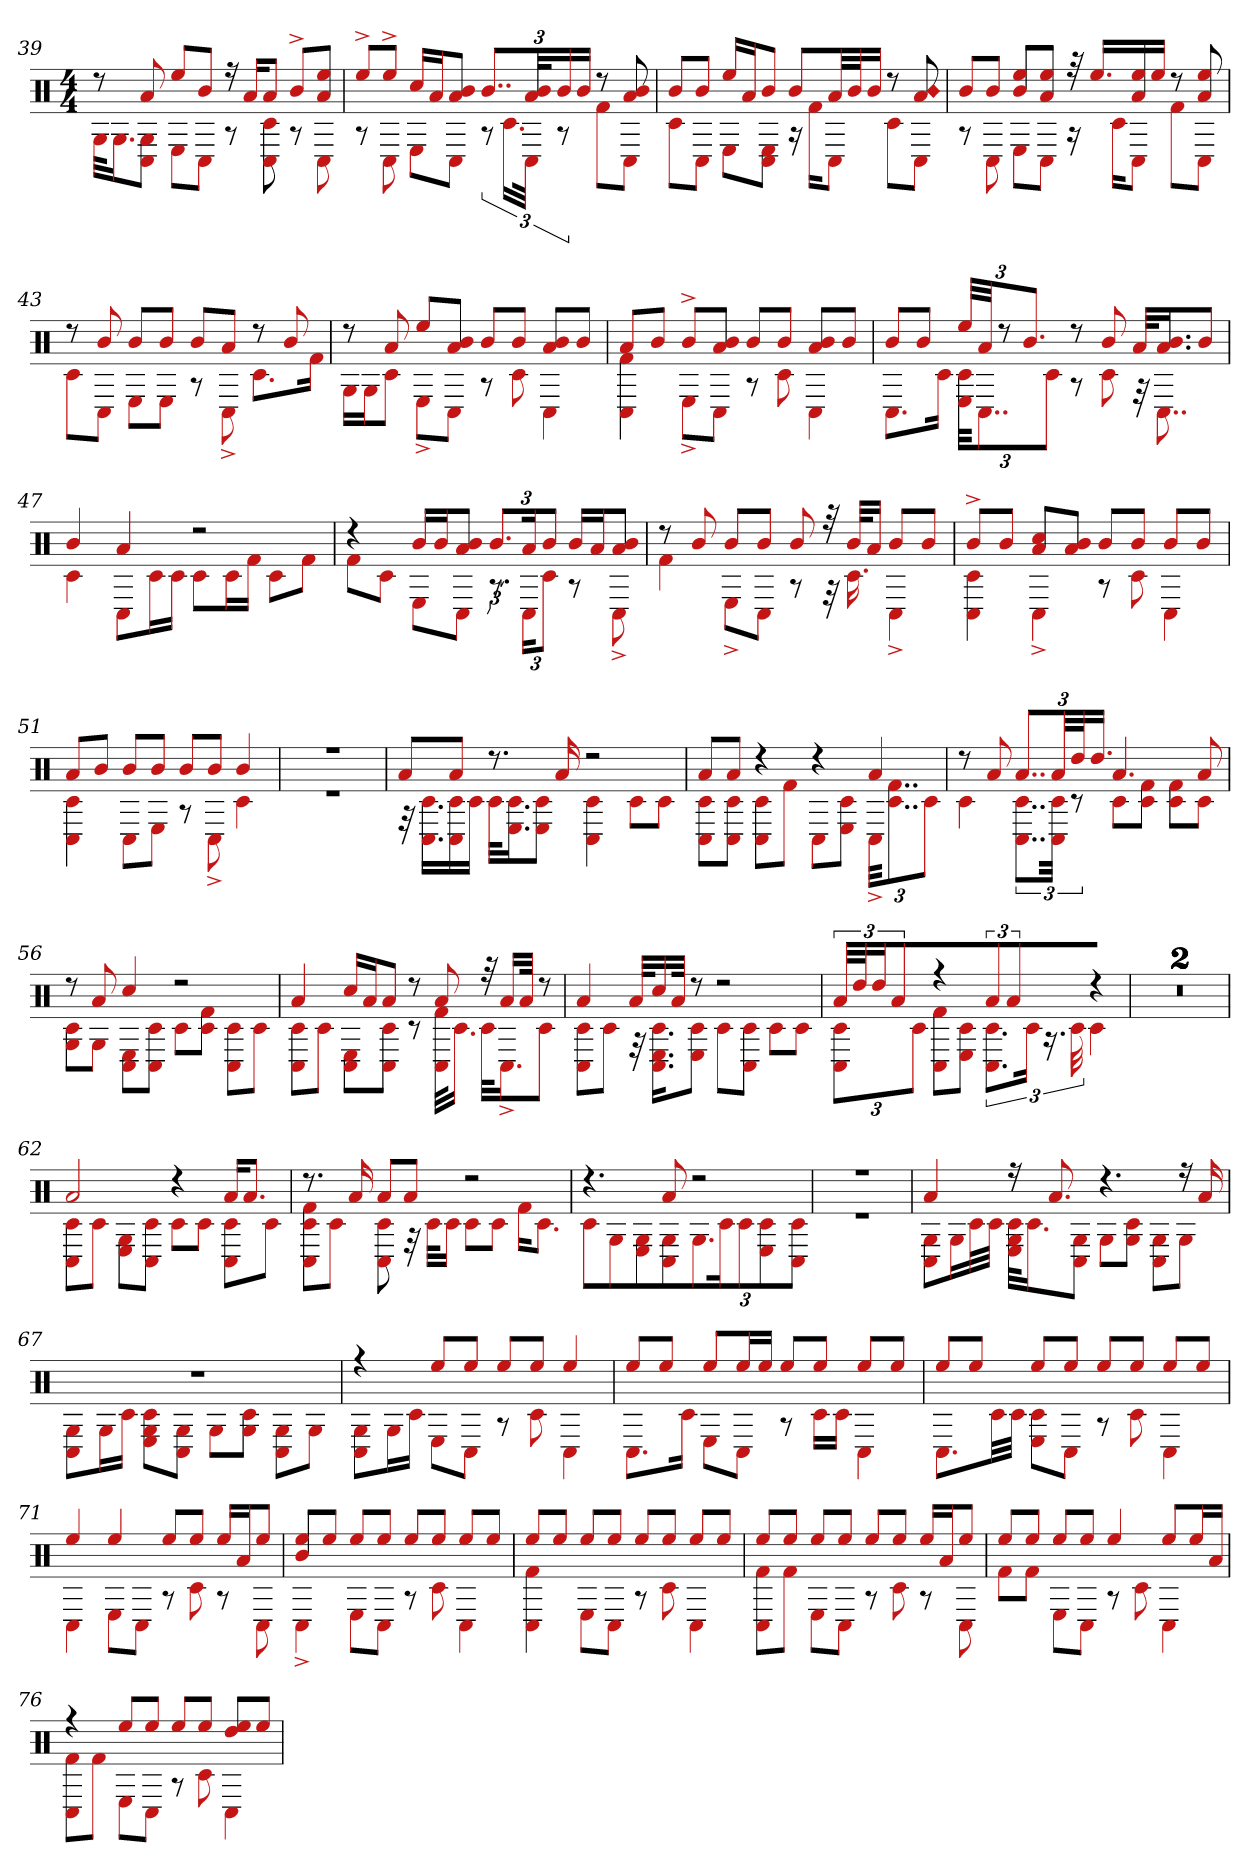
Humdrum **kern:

**kern
*part1
*staff1
*clefX
*k[]
*M4/4
=39
*^
8r	32GKLL
.	16.GJ
8a	8C# 8GJ
8eeL	8EL
8bJ	8C#J
16r	8r
16aKL	.
8aJ	8c# 8C#
8b^L	8r
8a 8eeJ	8C#
=40	=40
8ee^L	8r
8ee^J	8C#
16cc#LL	8EL
16aJ	.
8a 8bJ	8C#J
12..bL	12r
.	24.c#LL
48b 48akL	48C#JJk
24b	12r
24bJJ	.
8r	8f#L
8a 8b	8C#J
=41	=41
8bL	8c#L
8bJ	8C#J
16eeLL	8EL
16aJ	.
8bJ	8C# 8EJ
8bL	16r
.	16f#KL
32aLL	8C#J
32bJ	.
16bJJ	.
8r	8c#L
!LO:N:n=2:head=diamond	!
8a 8b	8C#J
=42	=42
8bL	8r
8bJ	8C#
8ee 8bL	8EL
8a 8eeJ	8C#J
32r	16r
16.eeLL	.
.	16c#KL
16a 16ee	8C#J
16eeJJ	.
8r	8f#L
8a 8ee	8C#J
=43	=43
8r	8c#L
8b	8C#J
8bL	8EL
8bJ	8EJ
8bL	8r
8aJ	8C#^
8r	8.c#L
8b	.
.	16f#Jk
=44	=44
8r	16GLL
.	16GJ
8a	8c#J
8eeL	8E^L
8a 8bJ	8C#J
8bL	8r
8bJ	8c#
8a 8bL	4C#
8bJ	.
=45	=45
8aL	4C# 4f#
8bJ	.
8b^L	8E^L
8a 8bJ	8C#J
8bL	8r
8bJ	8c#
8a 8bL	4C#
8bJ	.
=46	=46
8bL	8.C#L
8bJ	.
.	16c#Jk
48eeLLL	48c# 48EKKL
48aJJ	12..C#
12r	.
12.bJ	.
.	12c#J
8r	8r
8b	8c#
32aKLL	32r
16.a 16.bJ	8..C#
8bJ	.
=47	=47
4b	4c#
4a	8C#L
.	16c#L
.	16c#JJ
2r	8c#L
.	16c#L
.	16f#JJ
.	8c#L
.	8f#J
=48	=48
4r	8f#L
.	8c#J
16bLL	8EL
16bJ	.
8a 8bJ	8C#J
12.bL	12.r
24ak	24C#KL
12bJ	12c#J
16bLL	8r
16aJ	.
8a 8bJ	8C#^
=49	=49
8r	4f#
8b	.
8bL	8E^L
8bJ	8C#J
8b	8r
32r	32r
32bKLL	16.c#
16aJJ	.
8bL	4C#^
8bJ	.
=50	=50
8b^L	4C# 4c#
8bJ	.
8a 8cc#L	4C#^
8a 8bJ	.
8bL	8r
8bJ	8c#
8bL	4C#
8bJ	.
=51	=51
8aL	4C# 4c#
8bJ	.
8bL	8C#L
8bJ	8EJ
8bL	8r
8bJ	8C#^
4b	4c#
=52	=52
1r	1r
=53	=53
8aL	32r
.	16.c# 16.C#LL
8aJ	16C# 16c#
.	16c#JJ
8.r	32c#KLL
.	16.c# 16.EJ
.	8E 8c#J
16a	.
2r	4C# 4c#
.	8c#L
.	8c#J
=54	=54
8aL	8C# 8c#L
8aJ	8c# 8C#J
4r	8c# 8C#L
.	8f#J
4r	8C#L
.	8c# 8EJ
4a	48C#^KKL
.	12..c# 12..f#
.	12c#J
=55	=55
8r	4c#
8a	.
12..aL	12..C# 12..c#L
48aLL	48c# 48C#Jkk
48ddJ	12r
24.ddJJ	.
4.a	8c#L
.	8f# 8c#J
.	8c# 8f#L
8a	8c#J
=56	=56
8r	8c# 8GL
8a	8GJ
4cc#	8C# 8EL
.	8c# 8C#J
2r	8c#L
.	8f# 8c#J
.	8c# 8C#L
.	8c#J
=57	=57
4a	8C# 8c#L
.	8c#J
16cc#LL	8C# 8EL
16aJ	.
8aJ	8C# 8c#J
8r	8r
8a	32C# 32f#KLL
.	16.c#JJ
32r	32c#KLL
16aLL	16.C#^J
32aJJk	.
8r	8c#J
=58	=58
4a	8C# 8c#L
.	8c#J
32aKLL	32r
16cc#	16.C# 16.E 16.c#KL
32aJJk	.
8r	8E 8c#J
2r	8c#L
.	8c# 8C#J
.	8c#L
.	8c#J
=59	=59
48aLLL	6C# 6c#
48ddJ	.
24ddJJ	.
6a	.
.	12c#J
4r	8C# 8f#L
.	8E 8c#J
12aJ	12.C# 12.c#L
6a	.
.	24c#Jk
.	24.r
.	48c#
4r	4c#
=60	=60
1r	1r
=61	=61
1r	1r
=62	=62
2a	8c# 8C#L
.	8c#J
.	8G 8EL
.	8C# 8c#J
4r	8c#L
.	8c#J
16aKL	8C# 8c#L
8.aJ	.
.	8c#J
=63	=63
8.r	8C# 8f# 8c#L
.	8c#J
16a	.
8aL	8c# 8C#
8aJ	32r
.	32c#KLL
.	16c#JJ
2r	8c#L
.	8c#J
.	16f#KL
.	8.c#J
=64	=64
4.r	8c#L
.	8GJ
.	8G 8EL
8a	8C# 8GJ
2r	12.GL
.	24c#k
.	12c#J
.	6c# 6E
.	12C# 12c#J
=65	=65
1r	1r
=66	=66
4a	8G 8C#L
.	16GL
.	32c#L
.	32c#JJJ
16r	32c# 32E 32GKLL
.	16.c#J
8.a	.
.	8C# 8GJ
4.r	8GL
.	8c# 8GJ
.	8G 8C#L
16r	8GJ
16a	.
=67	=67
1r	8G 8C#L
.	16GL
.	16c#JJ
.	8E 8G 8c#L
.	8C# 8GJ
.	8GL
.	8c# 8GJ
.	8C# 8GL
.	8GJ
=68	=68
4r	8G 8C#L
.	16GL
.	16c#JJ
8eeL	8EL
8eeJ	8C#J
8eeL	8r
8eeJ	8c#
4ee	4C#
=69	=69
8eeL	8.C#L
8eeJ	.
.	16c#Jk
8eeL	8EL
16eeL	8C#J
16eeJJ	.
8eeL	8r
8eeJ	16c#LL
.	16c#JJ
8eeL	4C#
8eeJ	.
=70	=70
8eeL	8.C#L
8eeJ	.
.	32c#LL
.	32c#JJJ
8eeL	8c# 8EL
8eeJ	8C#J
8eeL	8r
8eeJ	8c#
8eeL	4C#
8eeJ	.
=71	=71
4ee	4C#
4ee	8EL
.	8C#J
8eeL	8r
8eeJ	8c#
16eeLL	8r
16aJ	.
8eeJ	8C#
=72	=72
8ee 8bL	4C#^
8eeJ	.
8eeL	8EL
8eeJ	8C#J
8eeL	8r
8eeJ	8c#
8eeL	4C#
8eeJ	.
=73	=73
8eeL	4C# 4f#
8eeJ	.
8eeL	8EL
8eeJ	8C#J
8eeL	8r
8eeJ	8c#
8eeL	4C#
8eeJ	.
=74	=74
8eeL	8C# 8f#L
8eeJ	8f#J
8eeL	8EL
8eeJ	8C#J
8eeL	8r
8eeJ	8c#
16eeLL	8r
16aJ	.
8eeJ	8C#
=75	=75
8eeL	8f#L
8eeJ	8f#J
8eeL	8EL
8eeJ	8C#J
4ee	8r
.	8c#
8eeL	4C#
16eeL	.
16aJJ	.
=76	=76
4r	8C# 8f#L
.	8f#J
8eeL	8EL
8eeJ	8C#J
8eeL	8r
8eeJ	8c#
8ee 8ddL	4C#
8eeJ	.
*v	*v
=
*-
